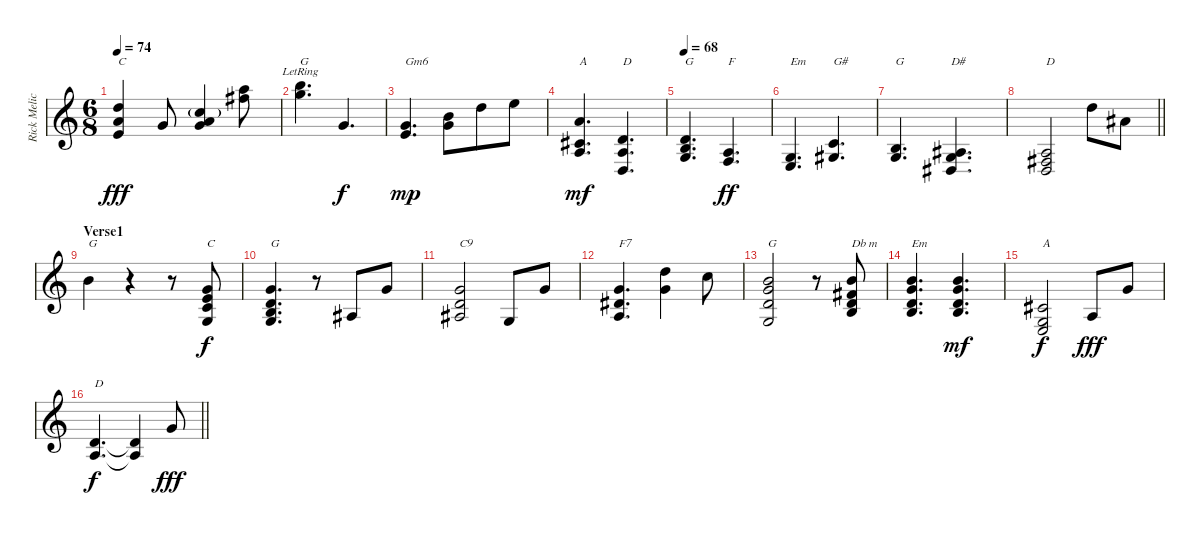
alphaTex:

\track ("Rick Melick right" "Rick Melic") {instrument electricpiano2}
\staff {score}
\tuning (Ab4 Eb4 Bb3 Gb3 Db3 Ab2 Eb2) {hide}
\ts (6 8)
\tempo 74
\clef g2
\ks c
(11.2 11.3 10.4).4{txt "C" dy fff} 13.4.8 (9.2{g} 11.3 13.4).4 (18.2 20.3).8 |
(20.2{lr} 21.3).4{d txt "G"} 13.4.4{d dy f} |
(13.4 15.5).4{d txt "Gm6" dy mp} (13.3 13.4).8 11.2.8 13.2.8 |
(11.3 12.5 13.6).4{d txt "A" dy mf} (13.5 13.6 11.7).4{d txt "D"} |
\tempo 68
(8.4 10.5 11.6).4{d txt "G"} (8.5 9.6).4{d txt "F" dy ff} |
(6.5 8.6).4{d txt "Em"} (6.4 7.5).4{d txt "G#"} |
(5.4 6.5).4{d txt "G"} (4.4 6.5 7.6).4{d bd 120 txt "D#"} |
\barLineRight lightlight
(8.5 10.6 11.7).2{bd 120 txt "D"} 11.2.8 7.2.8 |
\section ("" "Verse1")
8.2.4{txt "G"} r.4 r.8 (4.2 6.3 6.4 6.5).8{bd 120 txt "C" dy f} |
(4.2 4.3 5.4 6.5).4{d bd 120 txt "G"} r.8 4.4.8 4.2.8 |
(4.2 4.3 4.4).2{txt "C9"} 6.5.8 4.2.8 |
(4.2 5.3 8.5).4{d txt "F7"} (11.2 9.3).4 9.2.8 |
(8.2 9.3 8.4 11.6).2{txt "G"} r.8 (8.2 8.3 8.4 10.5).8{txt "Db m"} |
(8.2 9.3 8.4 10.5).4{d txt "Em"} (8.2 9.3 8.4 10.5).4{d dy mf} |
(7.4 6.5 8.6).2{txt "A" dy f} 8.5.8{dy fff} 9.3.8 |
\barLineRight lightlight
(8.4 8.5).4{d txt "D" dy f} (8.4{t} 8.5{t}).4 4.2.8{dy fff}
